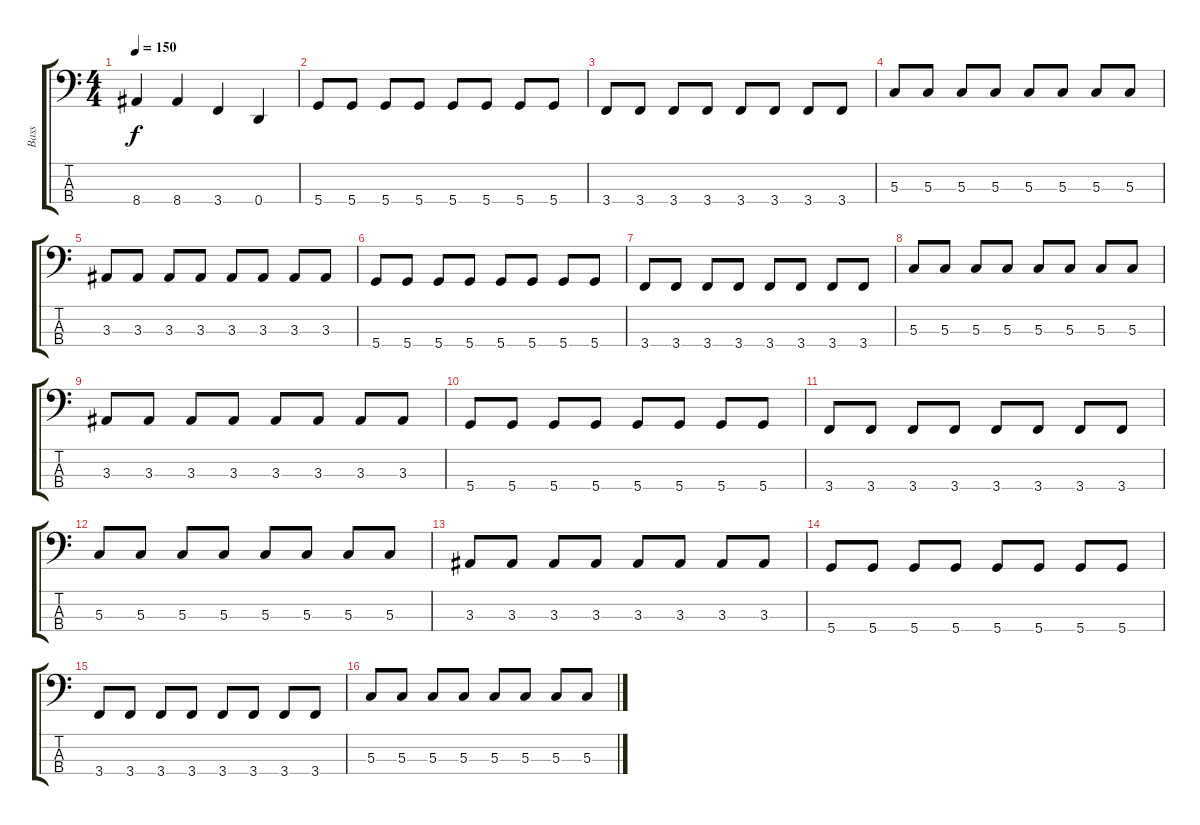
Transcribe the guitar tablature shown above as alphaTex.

\track ("Bass" "Bass") {instrument electricbasspick}
\staff {score tabs}
\tuning (F2 C2 G1 D1) {hide}
\ts (4 4)
\tempo 150
\clef f4
\ks c
8.4.4{dy f} 8.4.4 3.4.4 0.4.4 |
5.4.8 5.4.8 5.4.8 5.4.8 5.4.8 5.4.8 5.4.8 5.4.8 |
3.4.8 3.4.8 3.4.8 3.4.8 3.4.8 3.4.8 3.4.8 3.4.8 |
5.3.8 5.3.8 5.3.8 5.3.8 5.3.8 5.3.8 5.3.8 5.3.8 |
3.3.8 3.3.8 3.3.8 3.3.8 3.3.8 3.3.8 3.3.8 3.3.8 |
5.4.8 5.4.8 5.4.8 5.4.8 5.4.8 5.4.8 5.4.8 5.4.8 |
3.4.8 3.4.8 3.4.8 3.4.8 3.4.8 3.4.8 3.4.8 3.4.8 |
5.3.8 5.3.8 5.3.8 5.3.8 5.3.8 5.3.8 5.3.8 5.3.8 |
3.3.8 3.3.8 3.3.8 3.3.8 3.3.8 3.3.8 3.3.8 3.3.8 |
5.4.8 5.4.8 5.4.8 5.4.8 5.4.8 5.4.8 5.4.8 5.4.8 |
3.4.8 3.4.8 3.4.8 3.4.8 3.4.8 3.4.8 3.4.8 3.4.8 |
5.3.8 5.3.8 5.3.8 5.3.8 5.3.8 5.3.8 5.3.8 5.3.8 |
3.3.8 3.3.8 3.3.8 3.3.8 3.3.8 3.3.8 3.3.8 3.3.8 |
5.4.8 5.4.8 5.4.8 5.4.8 5.4.8 5.4.8 5.4.8 5.4.8 |
3.4.8 3.4.8 3.4.8 3.4.8 3.4.8 3.4.8 3.4.8 3.4.8 |
5.3.8 5.3.8 5.3.8 5.3.8 5.3.8 5.3.8 5.3.8 5.3.8
